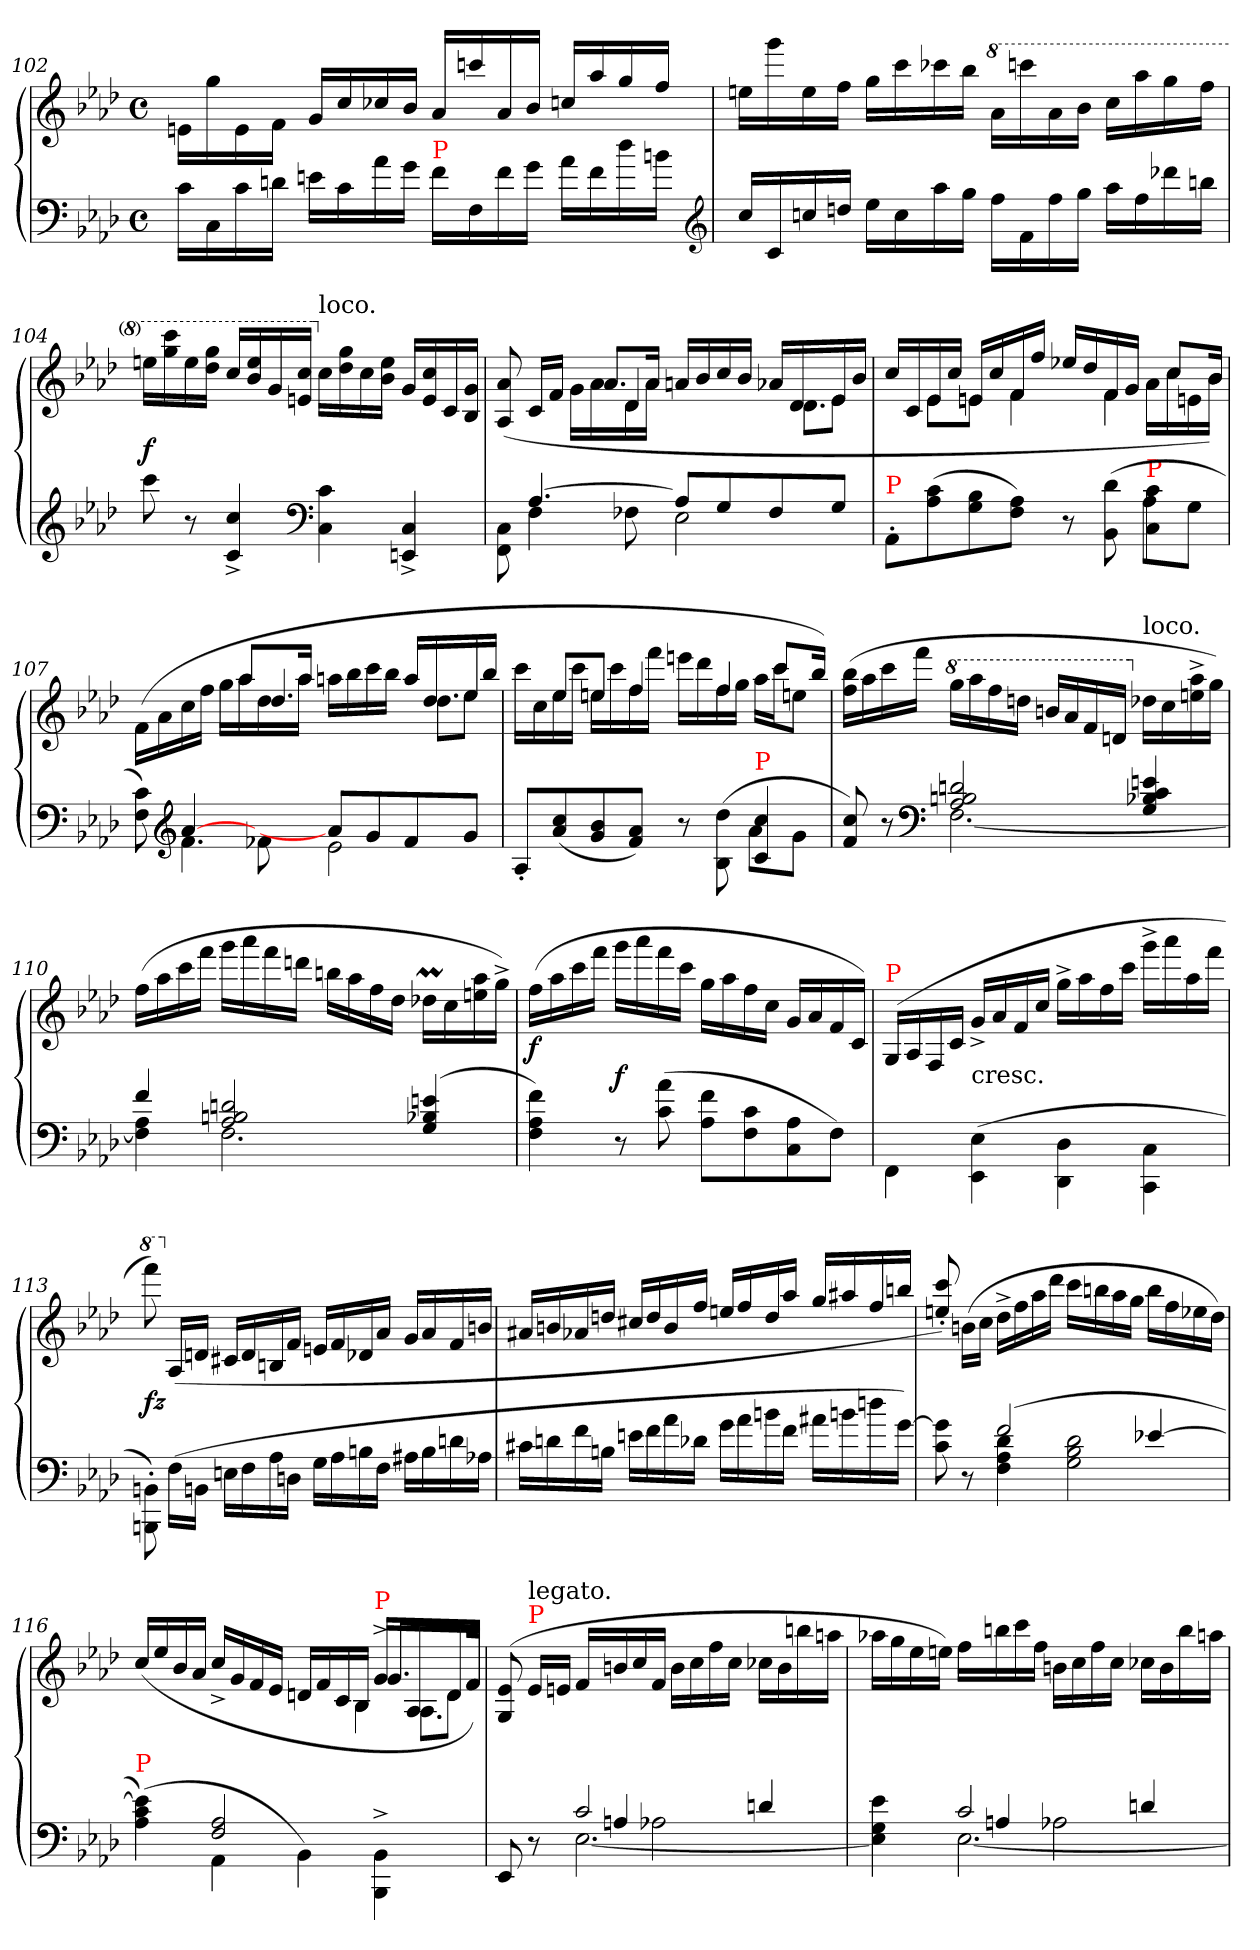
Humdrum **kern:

**kern	**kern	**dynam
*part1	*part1	*part1
*staff2	*staff1	*staff1/2
*clefF4	*clefG2	*
*k[b-e-a-d-]	*k[b-e-a-d-]	*
*f:	*f:	*
*M4/4	*M4/4	*
*met(c)	*met(c)	*
=102	=102	=102
16cLL	16enLL	.
16C	16gg	.
16c	16e	.
16dnJJ	16fJJ	.
16eLL	16gLL	.
16c\	16cc/	.
16a-\	16cc-X/	.
16g\JJ	16b-/JJ	.
!LO:TX:a:color=red:t=P	!	!
16f\LL	16a-/LL	.
16F/	16cccn	.
16f\	16a-	.
16g\JJ	16b-JJ	.
16a-\LL	16cc/LL	.
16f\	16aa-/	.
16dd-\	16gg/	.
16bn\JJ	16ff/JJ	.
*clefG2	*	*
=103	=103	=103
16ccLL	16eenLL	.
16c	16ggg	.
16ccn	16ee	.
16ddnJJ	16ffJJ	.
16ee-LL	16ggLL	.
16cc	16ccc	.
16aa-	16ccc-X	.
16ggJJ	16bb-JJ	.
*	*8va	*
16ffLL	16aa-LL	.
16f	16ccccn	.
16ff	16aa-	.
16ggJJ	16bb-JJ	.
16aa-LL	16cccLL	.
16ff	16aaa-	.
16ddd-X	16ggg	.
16bbnJJ	16fffJJ	.
=104	=104	=104
8ccc	16eeenLL	f
.	16cccc 16ggg	.
8r	16eee	.
.	16ggg 16ddd-JJ	.
4cc^> 4c^>	16ccc/LL	.
.	16eee/ 16bb-/	.
.	16gg/	.
.	16ccc/ 16een/JJ	.
*clefF4	*	*
*	*X8va	*
!	!LO:TX:a:t=loco.	!
4c 4C	16cc\LL	.
.	16gg\ 16dd-\	.
.	16cc\	.
.	16ee\ 16b-\JJ	.
4C^> 4EEn^>	16gLL	.
.	16cc 16e	.
.	16c	.
.	16g 16B-JJ	.
=105	=105	=105
*^	*^	*
*	*	*	*^	*
8ryy	8C\ 8FF\	(>8a-/ 8A-/	4ryy	4ryy	.
[4.A-	4F	16cLL	.	.	.
.	.	16fJJ	.	.	.
.	.	16ryy	16gLL	8ryy	.
!	!	!LO:N:vis=8.	!	!	!
.	.	8a-L	16a-	.	.
.	8F-X	.	16d-	4d-!/	.
.	.	16a-Jk	16a-JJ	.	.
8A-L]	2E-	16an/LL	4ryy	.	.
.	.	16b-/	.	.	.
8G	.	16cc/	.	4ryy	.
.	.	16b-/JJ	.	.	.
8F-	.	16a-XLL	16ryy	.	.
!	!	!	!LO:N:vis=8.	!	!
.	.	16d-	16d-L	.	.
!	!	!	!LO:N:vis=8	!	!
8GJ	.	16e-	16e-J	8ryy	.
.	.	16b-JJ	16ryy	.	.
*	*	*	*v	*v	*
=106	=106	=106	=106	=106
!LO:TX:a:color=red:t=P	!	!	!	!
8AA-'</L	2ryy	16ccLL	8ryy	.
.	.	16c	.	.
(>8c\ 8A-\	.	16e-	8e-L	.
.	.	16ccJJ	.	.
8B-\ 8G\	.	16enLL	8enJ	.
.	.	16cc	.	.
8A-\ 8F\J)	.	16f	4f	.
.	.	16ffJJ	.	.
8r	4ryy	16ee-XLL	.	.
.	.	16dd-	.	.
!	!	!	!LO:N:vis=4	!
(>8d- 8BB-	.	16f	8f	.
.	.	16gJJ	.	.
!LO:TX:a:color=red:t=P	!	!	!	!
4c\ 4C\	8A-L	16ryy	16a-LL	.
.	.	8ccL	16cc	.
.	8GJ	.	16en	.
.	.	16b-Jk	16b-JJ)	.
=107	=107	=107	=107	=107
*	*	*	*^	*
8ryy	8c 8F)	4ryy	(>16fLL	4ryy	.
.	.	.	16a-	.	.
*clefG2	*	*	*	*	*
!	!LO:N:vis=4.	!	!	!	!
[4a-	4f	.	16cc	.	.
.	.	.	16ffJJ	.	.
.	.	16ryy	16ggLL	8ryy	.
.	.	8aa-L	16aa-	.	.
8ryy	8f-X\	.	16dd-	4.dd-/	.
.	.	16aa-Jk	16aa-JJ	.	.
8a-L]	2e-	4ryy	16aanLL	.	.
.	.	.	16bb-	.	.
8g	.	.	16ccc	.	.
.	.	.	16bb-JJ	.	.
8f-	.	16aaLL	16ryy	4ryy	.
!	!	!	!LO:N:vis=8.	!	!
.	.	16dd-	16dd-L	.	.
!	!	!	!LO:N:vis=8	!	!
8gJ	.	16ee-	16ee-J	.	.
.	.	16bb-JJ	16ryy	.	.
=108	=108	=108	=108	=108	=108
8A-'<L	2ryy	8ryy	16cccLL	2ryy	.
.	.	.	16cc	.	.
!	!	!LO:N:vis=8	!	!	!
(<8cc 8a-	.	16ee-L	16ee-	.	.
.	.	16ryy	16cccJJ	.	.
8b- 8g	.	8eenJ	16eenLL	.	.
.	.	.	16ccc	.	.
8a- 8fJ)	.	4ff	16ff	.	.
.	.	.	16fffJJ	.	.
8r	4ryy	.	16eeeLL	8ryy	.
.	.	.	16ddd-	.	.
(>8dd-\ 8B-\	.	8ryy	16ff	4ff/	.
.	.	.	16ggJJ	.	.
!LO:TX:a:color=red:t=P	!	!	!	!	!
4cc 4c	8a-L	16ryy	16aa-LL	.	.
.	.	8cccL	16cccJ	.	.
.	8gJ	.	8eenJ	8ryy	.
.	.	16bb-Jk)	.	.	.
*	*	*v	*v	*v	*
=109	=109	=109	=109
8cc 8f)	4ryy	(>16bb- 16ffLL	.
.	.	16aa-	.
8r	.	16ccc	.
.	.	16fffJJ	.
*clefF4	*	*	*
*	*	*8va	*
2dn 2Bn 2A-	[2.F	16gggLL	.
.	.	16aaa-	.
.	.	16fff	.
.	.	16dddnJJ	.
.	.	16bbnLL	.
.	.	16aa-	.
.	.	16ff	.
.	.	16ddJJ	.
*	*	*X8va	*
!	!	!LO:TX:a:t=loco.	!
4en 4c 4B-X 4G	.	16dd-XLL	.
.	.	16cc	.
.	.	16aa-^> 16een^>	.
.	.	16ggJJ)	.
=110	=110	=110	=110
4f	4A- 4F]	(>16ffLL	.
.	.	16aa-	.
.	.	16ccc	.
.	.	16fffJJ	.
2dn 2Bn 2A-	2.F	16gggLL	.
.	.	16aaa-	.
.	.	16fff	.
.	.	16dddnJJ	.
.	.	16bbnLL	.
.	.	16aa-	.
.	.	16ff	.
.	.	16dd-JJ	.
(<4en/ 4B-X/ 4G/	.	16dd-XMLL	.
.	.	16cc	.
.	.	16aa- 16een	.
.	.	16gg^<JJ)	.
*v	*v	*	*
=111	=111	=111
4f 4A- 4F)	(>16ffLL	f
.	16aa-	.
.	16ccc	.
.	16fffJJ	.
8r	16gggLL	f
.	16aaa-	.
(>8a- 8c	16fff	.
.	16cccJJ	.
8f 8A-L	16ggLL	.
.	16aa-	.
8c 8F	16ff	.
.	16ccJJ	.
8A- 8C	16gLL	.
.	16a-	.
8FJ)	16f	.
.	16cJJ)	.
=112	=112	=112
!	!LO:TX:a:color=red:t=P	!
4FF\	(>16G/LL	.
.	16A-/	.
.	16F/	.
.	16c/JJ	.
!	!LO:TX:c:t=cresc.	!
(>4E-\ 4EE-\	16g^<LL	.
.	16a-	.
.	16f	.
.	16ccJJ	.
4D-\ 4DD-\	16gg^<LL	.
.	16aa-	.
.	16ff	.
.	16cccJJ	.
4C\ 4CC\	16ggg^<LL	.
.	16aaa-	.
.	16aa-	.
.	16fffJJ	.
=113	=113	=113
*	*8va	*
8BBn'>\ 8BBBn'>\)	8ffff)	fz
*	*X8va	*
(<16F\LL	(>16A-/LL	.
16BBn\JJ	16dn/JJ	.
16En\LL	16c#X/LL	.
16F\	16d/	.
16A-\	16Bn/	.
16DnJJ	16fJJ	.
16GLL	16enLL	.
16A-	16f	.
16B	16d-	.
16FJJ	16a-JJ	.
16A#XLL	16gLL	.
16B	16a-	.
16d	16f	.
16A-XJJ	16bnJJ	.
=114	=114	=114
16c#XLL	16a#X/LL	.
16dn	16bn/	.
16f	16a-X/	.
16BnJJ	16ddn/JJ	.
16en\LL	16cc#X/LL	.
16f\	16dd/	.
16a-\	16b/	.
16d-JJ	16ffJJ	.
16g\LL	16een/LL	.
16a-\	16ff/	.
16b	16dd	.
16f\JJ	16aa-/JJ	.
16a#XLL	16ggLL	.
16bn\	16aa#/	.
16dd	16ff	.
[16g\JJ)	16bbn/JJ	.
=115	=115	=115
*^	*	*
8g]\ 8c\	4ryy	8ccc'>/ 8een'>/)	.
8r	.	(>16bnLL	.
.	.	16ccJJ	.
(>2f	4d- 4A- 4F	16dd-^<LL	.
.	.	16ff	.
.	.	16aa-	.
.	.	16ddd-JJ	.
.	2d- 2B- 2G	16cccLL	.
.	.	16bb	.
.	.	16aa-	.
.	.	16ggJJ	.
[4e-X	.	16bbLL	.
.	.	16ff	.
.	.	16ee-X	.
.	.	16dd-JJ)	.
=116	=116	=116	=116
*	*	*^	*
*	*	*	*^	*
*	*	*	*	*^	*
!LO:TX:a:color=red:t=P	!	!	!	!	!	!
4ryy	(>4e-] 4c 4A-)	(>16cc/LL	2ryy	2ryy	2ryy	.
.	.	16ee-/	.	.	.	.
.	.	16b-/	.	.	.	.
.	.	16a-/JJ	.	.	.	.
2A- 2F	4AA-	16cc^<LL	.	.	.	.
.	.	16g	.	.	.	.
.	.	16f	.	.	.	.
.	.	16e-JJ	.	.	.	.
.	4BB-)	16dnLL	8.ryy	4ryy	4ryy	.
.	.	16f	.	.	.	.
.	.	16c	.	.	.	.
.	.	16B-JJ	4B-	.	.	.
!	!	!LO:TX:a:color=red:t=P	!	!	!	!
4ryy	4BB-^>\ 4BBB-^>\	16g^<LL	.	8.gL	16ryy	.
!	!	!	!	!	!LO:N:vis=8.	!
.	.	16A-	.	.	16A-L	.
.	.	16d	.	.	8dJ	.
.	.	16fJJ)	16ryy	16fJk	.	.
*	*	*v	*v	*v	*v	*
=117	=117	=117	=117
*^	*^	*	*
4ryy	8EE-	4ryy	4ryy	(>8e-/ 8G/	.
!	!	!	!	!LO:TX:a:color=red:t=P	!
!	!	!	!	!LO:TX:a:t=legato.	!
.	8r	.	.	16e-LL	.
.	.	.	.	16enJJ	.
2c	[2.E-	16ryy	8.ryy	16fLL	.
.	.	4An	.	16bn	.
.	.	.	.	16cc	.
.	.	.	2A-X	16fJJ	.
.	.	.	.	16bLL	.
.	.	8.ryy	.	16cc	.
.	.	.	.	16ff	.
.	.	.	.	16ccJJ	.
4dn	.	4ryy	.	16cc-XLL	.
.	.	.	.	16b	.
.	.	.	.	16bb	.
.	.	.	16ryy	16aanJJ	.
=118	=118	=118	=118	=118	=118
4ryy	4e- 4G 4E-]	4ryy	2ryy	16aa-XLL	.
.	.	.	.	16gg	.
.	.	.	.	16ee-	.
.	.	.	.	16eenJJ)	.
2c	[2.E-	16ryy	.	16ffLL	.
.	.	4An	.	16bbn	.
.	.	.	.	16ccc	.
.	.	.	.	16ffJJ	.
.	.	.	2A-X	16bnLL	.
.	.	8.ryy	.	16cc	.
.	.	.	.	16ff	.
.	.	.	.	16ccJJ	.
4dn/	.	4ryy	.	16cc-XLL	.
.	.	.	.	16b	.
.	.	.	.	16bb	.
.	.	.	.	16aanJJ	.
*v	*v	*v	*v	*	*
=	=	=
*-	*-	*-
